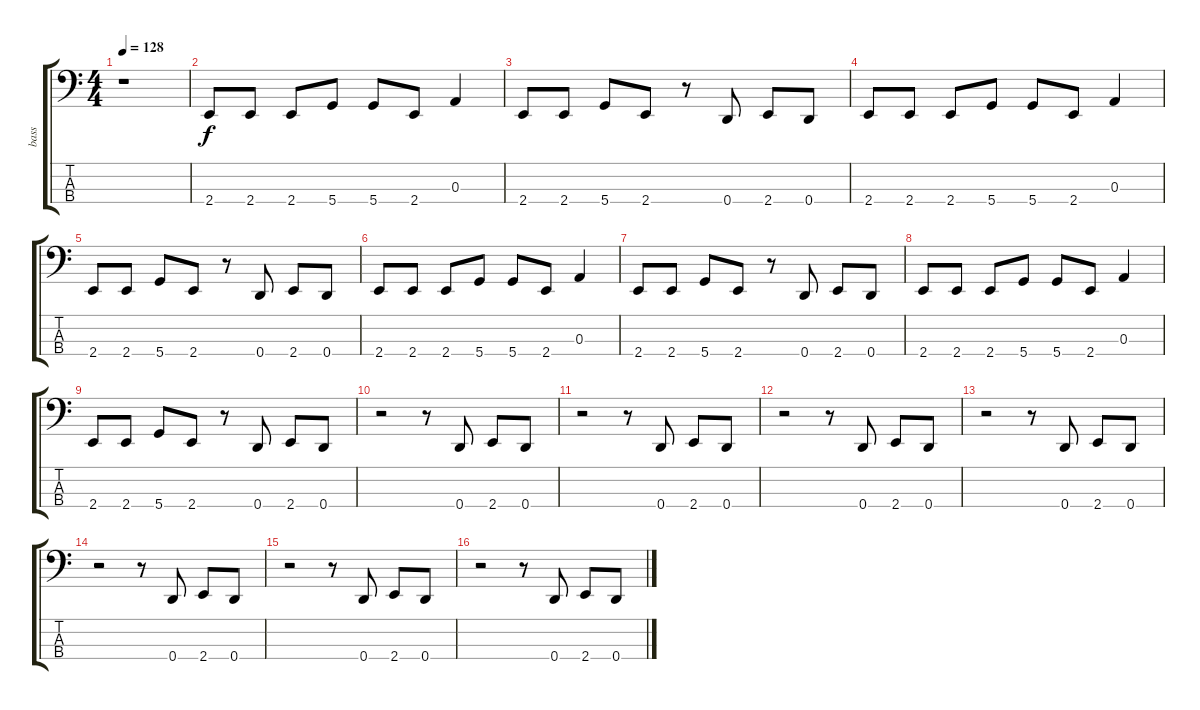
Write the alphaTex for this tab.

\track ("bass" "bass") {instrument electricbassfinger}
\staff {score tabs}
\tuning (G2 D2 A1 D1) {hide}
\ts (4 4)
\tempo 128
\clef f4
\ks c
r.1{dy f instrument electricbassfinger} |
2.4.8 2.4.8 2.4.8 5.4.8 5.4.8 2.4.8 0.3.4 |
2.4.8 2.4.8 5.4.8 2.4.8 r.8 0.4.8 2.4.8 0.4.8 |
2.4.8 2.4.8 2.4.8 5.4.8 5.4.8 2.4.8 0.3.4 |
2.4.8 2.4.8 5.4.8 2.4.8 r.8 0.4.8 2.4.8 0.4.8 |
2.4.8 2.4.8 2.4.8 5.4.8 5.4.8 2.4.8 0.3.4 |
2.4.8 2.4.8 5.4.8 2.4.8 r.8 0.4.8 2.4.8 0.4.8 |
2.4.8 2.4.8 2.4.8 5.4.8 5.4.8 2.4.8 0.3.4 |
2.4.8 2.4.8 5.4.8 2.4.8 r.8 0.4.8 2.4.8 0.4.8 |
r.2 r.8 0.4.8 2.4.8 0.4.8 |
r.2 r.8 0.4.8 2.4.8 0.4.8 |
r.2 r.8 0.4.8 2.4.8 0.4.8 |
r.2 r.8 0.4.8 2.4.8 0.4.8 |
r.2 r.8 0.4.8 2.4.8 0.4.8 |
r.2 r.8 0.4.8 2.4.8 0.4.8 |
r.2 r.8 0.4.8 2.4.8 0.4.8
